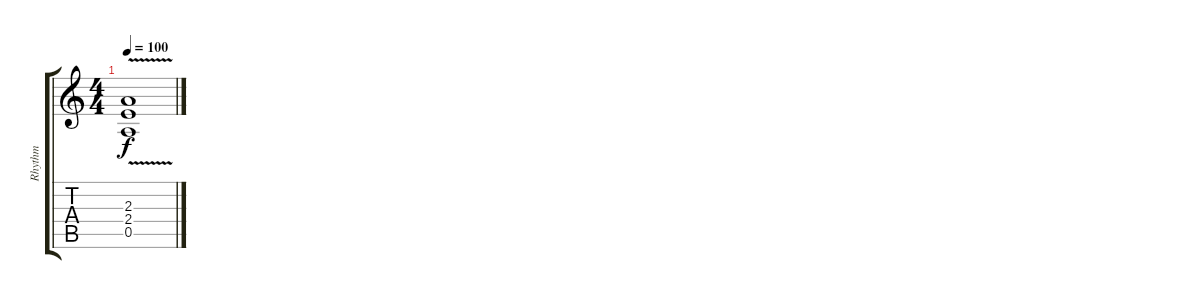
\track ("Rhythm" "Rhythm") {instrument distortionguitar}
\staff {score tabs}
\tuning (E4 B3 G3 D3 A2 E2) {hide}
\ts (4 4)
\tempo 100
\clef g2
\ks c
(2.3{v} 2.4{v} 0.5{v}).1{dy f}
